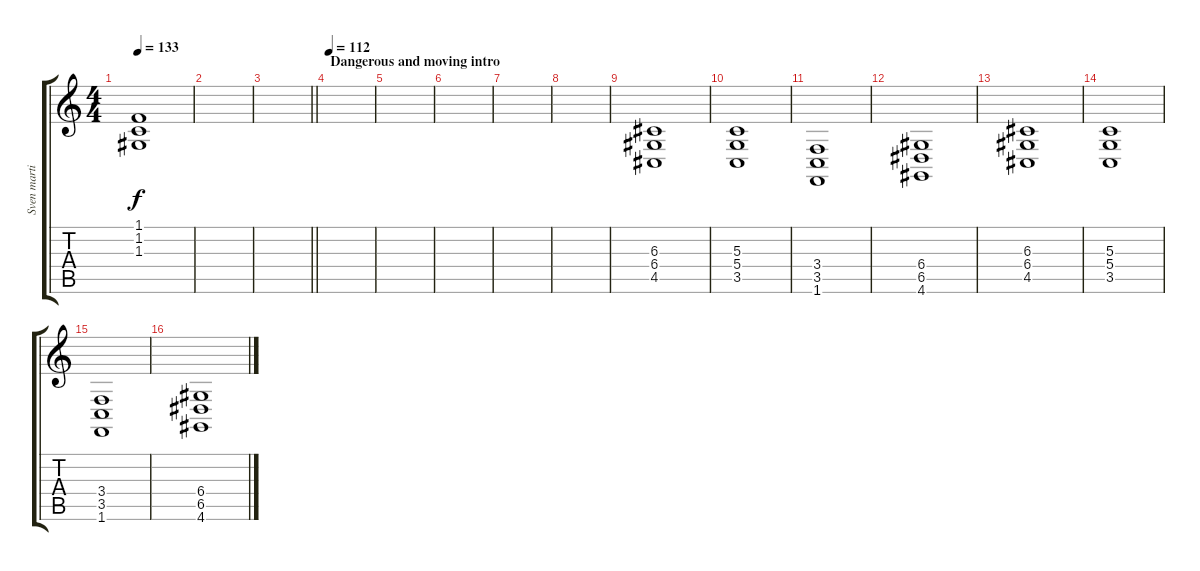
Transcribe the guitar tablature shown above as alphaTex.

\track ("Sven martin (right hand)" "Sven marti") {instrument frenchhorn}
\staff {score tabs}
\tuning (E4 B3 G3 D3 A2 E2) {hide}
\ts (4 4)
\tempo 133
\clef g2
\ks c
(1.1{t} 1.2{t} 1.3{t}).1{dy f} |
|
\barLineRight lightlight
|
\section ("" "Dangerous and moving intro")
\tempo 112
|
|
|
|
|
(6.3 6.4 4.5).1 |
(5.3 5.4 3.5).1 |
(3.4 3.5 1.6).1 |
(6.4 6.5 4.6).1 |
(6.3 6.4 4.5).1 |
(5.3 5.4 3.5).1 |
(3.4 3.5 1.6).1 |
(6.4 6.5 4.6).1
